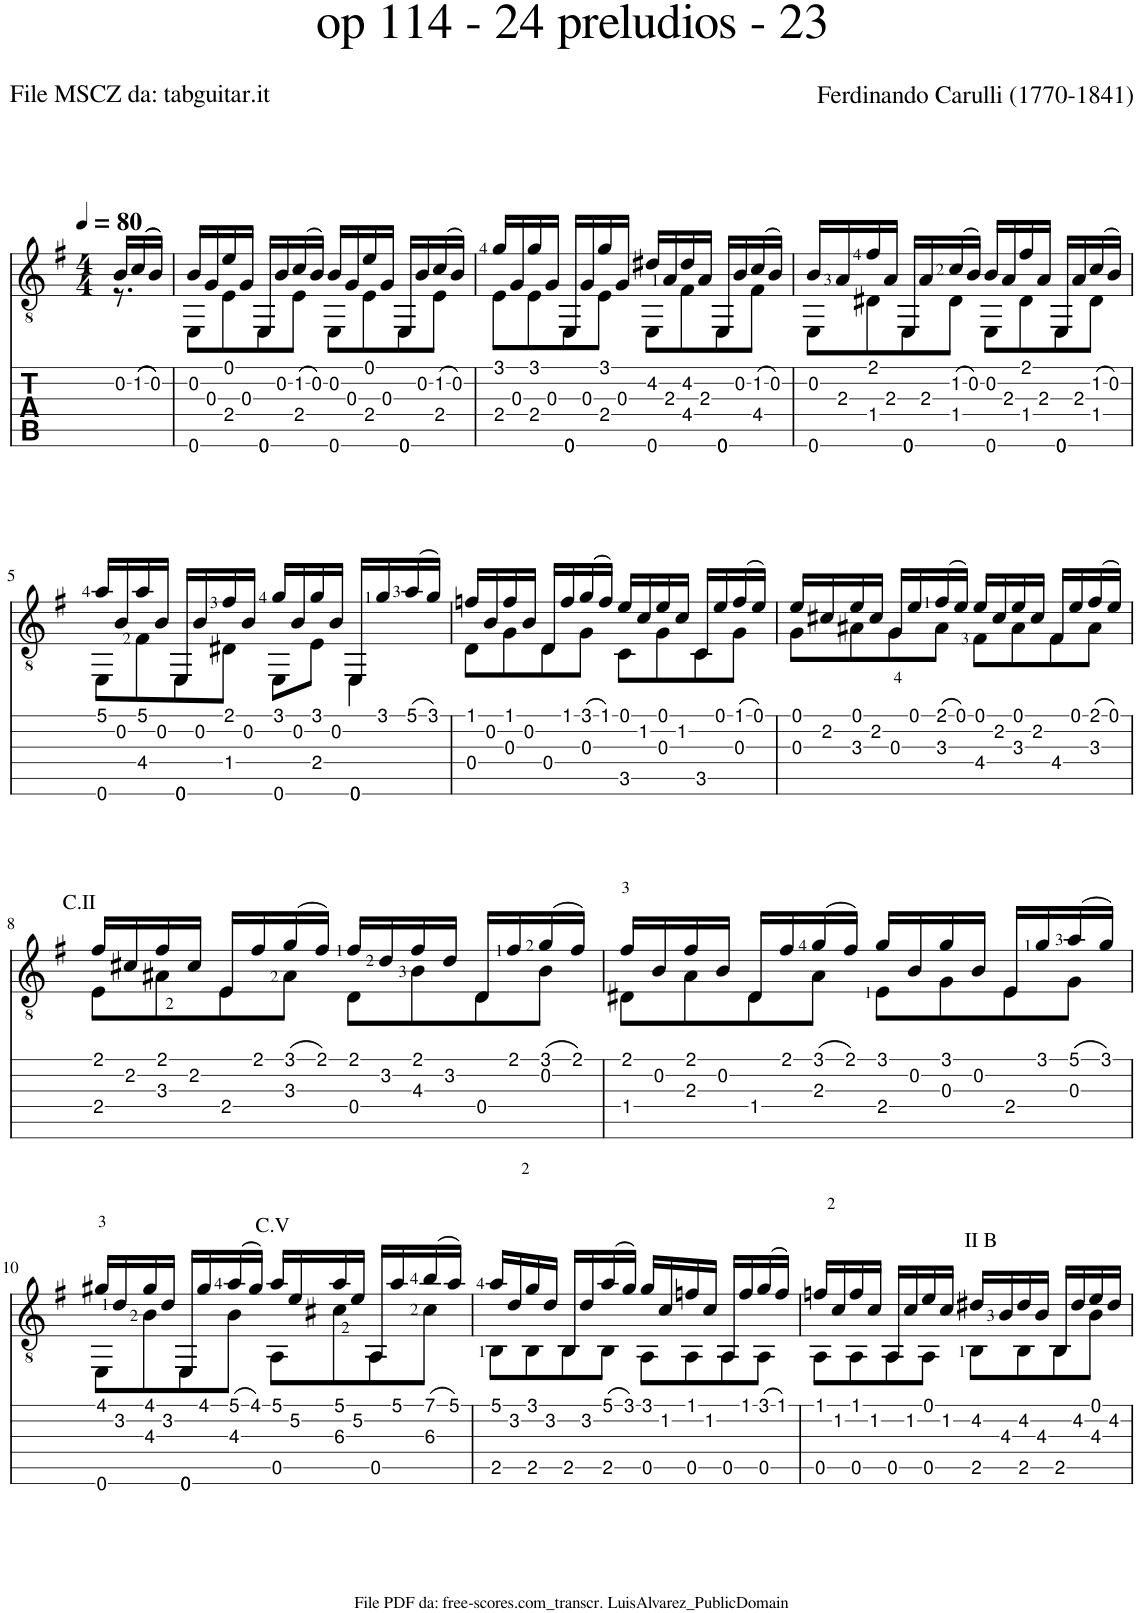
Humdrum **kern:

**kern	**kern
*part1	*part1
*staff2	*staff1
*I"Guitar	*
*I'Guit.	*
*stria6	*
*	*clefGv2
*k[f#]	*k[f#]
*M4/4	*M4/4
*MM80	*MM80
=1	=1
*^	*^
16BLL	8.r	16B/LL	8.r
16c	.	((16c/	.
16BJJ	.	16B/JJ))	.
=2	=2	=2	=2
16BLL	8EEL	16B/LL	8EE\L
16GJ	.	16G/	.
16eL	8EJ	16e/	8E\
16GJJ	.	16G/JJ	.
16EELL	8EEL	16EE/LL	8EE\
16BJ	.	16B/	.
16cL	8EJ	(16c/	8E\J
16BJJ	.	16B/JJ)	.
16BLL	8EEL	16B/LL	8EE\L
16GJ	.	16G/	.
16eL	8EJ	16e/	8E\
16GJJ	.	16G/JJ	.
16EELL	8EEL	16EE/LL	8EE\
16BJ	.	16B/	.
16cL	8EJ	(16c/	8E\J
16BJJ	.	16B/JJ)	.
=3	=3	=3	=3
16gLL	8EL	16g/LL	8E\L
16GJ	.	16G/	.
16gL	8EJ	16g/	8E\
16GJJ	.	16G/JJ	.
16EELL	8EEL	16EE/LL	8EE\
16GJ	.	16G/	.
16gL	8EJ	16g/	8E\J
16GJJ	.	16G/JJ	.
16d#LL	8EEL	16d#X/LL	8EE\L
16AJ	.	16A/	.
16d#L	8F#J	16d#/	8F#\
16AJJ	.	16A/JJ	.
16EELL	8EEL	16EE/LL	8EE\
16BJ	.	16B/	.
16cL	8F#J	(16c/	8F#\J
16BJJ	.	16B/JJ)	.
=4	=4	=4	=4
16BLL	8EEL	16B/LL	8EE\L
16AJ	.	16A/	.
16f#L	8D#J	16f#/	8D#X\
16AJJ	.	16A/JJ	.
16EELL	8EEL	16EE/LL	8EE\
16AJ	.	16A/	.
16cL	8D#J	(16c/	8D#\J
16BJJ	.	16B/JJ)	.
16BLL	8EEL	16B/LL	8EE\L
16AJ	.	16A/	.
16f#L	8D#J	16f#/	8D#\
16AJJ	.	16A/JJ	.
16EELL	8EEL	16EE/LL	8EE\
16AJ	.	16A/	.
16cL	8D#J	(16c/	8D#\J
16BJJ	.	16B/JJ)	.
!!LO:LB:g=z	!!
=5	=5	=5	=5
16aLL	8EEL	16a/LL	8EE\L
16BJ	.	16B/	.
16aL	8F#J	16a/	8F#\
16BJJ	.	16B/JJ	.
16EELL	8EEL	16EE/LL	8EE\
16BJ	.	16B/	.
16f#L	8D#J	16f#/	8D#X\J
16BJJ	.	16B/JJ	.
16gLL	8EEL	16g/LL	8EE\L
16BJ	.	16B/	.
16gL	8EJ	16g/	8E\J
16BJJ	.	16B/JJ	.
16EELL	4EE	16EE/LL	4EE\
16gJ	.	16g/	.
16aL	.	(16a/	.
16gJJ	.	16g/JJ)	.
=6	=6	=6	=6
16fLL	8DL	16fn/LL	8D\L
16BJ	.	16B/	.
16fL	8GJ	16f/	8G\
16BJJ	.	16B/JJ	.
16DLL	8DL	16D/LL	8D\
16fJ	.	16f/	.
16gL	8GJ	(16g/	8G\J
16fJJ	.	16f/JJ)	.
16eLL	8CL	16e/LL	8C\L
16cJ	.	16c/	.
16eL	8GJ	16e/	8G\
16cJJ	.	16c/JJ	.
16CLL	8CL	16C/LL	8C\
16eJ	.	16e/	.
16fL	8GJ	(16f/	8G\J
16eJJ	.	16e/JJ)	.
=7	=7	=7	=7
16eLL	8GL	16e/LL	8G\L
16c#J	.	16c#X/	.
16eL	8A#J	16e/	8A#X\
16c#JJ	.	16c#/JJ	.
16GLL	8GL	16G/LL	8G<\
16eJ	.	16e/	.
16f#L	8A#J	(16f#/	8A#\J
16eJJ	.	16e/JJ)	.
16eLL	8F#L	16e/LL	8F#\L
16c#J	.	16c#/	.
16eL	8A#J	16e/	8A#\
16c#JJ	.	16c#/JJ	.
16F#LL	8F#L	16F#/LL	8F#\
16eJ	.	16e/	.
16f#L	8A#J	(16f#/	8A#\J
16eJJ	.	16e/JJ)	.
!!LO:LB:g=z	!!
=8	=8	=8	=8
!	!	!LO:TX:a:t=C.II	!
16f#LL	8EL	16f#/LL	8E\L
16c#J	.	16c#X/	.
16f#L	8A#J	16f#/	8A#X\
16c#JJ	.	16c#/JJ	.
16ELL	8EL	16E/LL	8E\
16f#J	.	16f#/	.
16gL	8A#J	(16g/	8A#\J
16f#JJ	.	16f#/JJ)	.
16f#LL	8DL	16f#/LL	8D\L
16dJ	.	16d/	.
16f#L	8BJ	16f#/	8B\
16dJJ	.	16d/JJ	.
16DLL	8DL	16D/LL	8D\
16f#J	.	16f#/	.
16gL	8BJ	(16g/	8B\J
16f#JJ	.	16f#/JJ)	.
=9	=9	=9	=9
16f#LL	8D#L	16f#/LL	8D#X\L
16BJ	.	16B/	.
16f#L	8AJ	16f#/	8A\
16BJJ	.	16B/JJ	.
16D#LL	8D#L	16D#/LL	8D#\
16f#J	.	16f#/	.
16gL	8AJ	(16g/	8A\J
16f#JJ	.	16f#/JJ)	.
16gLL	8EL	16g/LL	8E\L
16BJ	.	16B/	.
16gL	8GJ	16g/	8G\
16BJJ	.	16B/JJ	.
16ELL	8EL	16E/LL	8E\
16gJ	.	16g/	.
16aL	8GJ	(16a/	8G\J
16gJJ	.	16g/JJ)	.
!!LO:LB:g=z	!!
=10	=10	=10	=10
16g#LL	8EEL	16g#X/LL	8EE\L
16dJ	.	16d/	.
16g#L	8BJ	16g#/	8B\
16dJJ	.	16d/JJ	.
16EELL	8EEL	16EE/LL	8EE\
16g#J	.	16g#/	.
16aL	8BJ	(16a/	8B\J
16g#JJ	.	16g#/JJ)	.
!	!	!LO:TX:a:t=C.V	!
16aLL	8AAL	16a/LL	8AA\L
16eJ	.	16e/	.
16aL	8c#J	16a/	8c#X\
16eJJ	.	16e/JJ	.
16AALL	8AAL	16AA/LL	8AA\
16aJ	.	16a/	.
16bL	8c#J	(16b/	8c#\J
16aJJ	.	16a/JJ)	.
=11	=11	=11	=11
16aLL	8BBL	16a/LL	8BB\L
16dJ	.	16d/	.
16gL	8BBJ	16g/	8BB\
16dJJ	.	16d/JJ	.
16BBLL	8BBL	16BB/LL	8BB\
16dJ	.	16d/	.
16aL	8BBJ	(16a/	8BB\J
16gJJ	.	16g/JJ)	.
16gLL	8AAL	16g/LL	8AA\L
16cJ	.	16c/	.
16fL	8AAJ	16fn/	8AA\
16cJJ	.	16c/JJ	.
16AALL	8AAL	16AA/LL	8AA\
16fJ	.	16f/	.
16gL	8AAJ	(16g/	8AA\J
16fJJ	.	16f/JJ)	.
=12	=12	=12	=12
16fLL	8AAL	16fn/LL	8AA\L
16cJ	.	16c/	.
16fL	8AAJ	16f/	8AA\
16cJJ	.	16c/JJ	.
16AALL	8AAL	16AA/LL	8AA\
16cJ	.	16c/	.
16eL	8AAJ	16e/	8AA\J
16cJJ	.	16c/JJ	.
!	!	!LO:TX:a:t=II B	!
16d#LL	8BBL	16d#X/LL	8BB\L
16BJ	.	16B/	.
16d#L	8BBJ	16d#/	8BB\
16BJJ	.	16B/JJ	.
16BBLL	8BBL	16BB/LL	8BB\
16d#J	.	16d#/	.
16eL	8BJ	16e/	8B\J
16d#JJ	.	16d#/JJ	.
*v	*v	*	*
*	*v	*v
=	=
*-	*-
